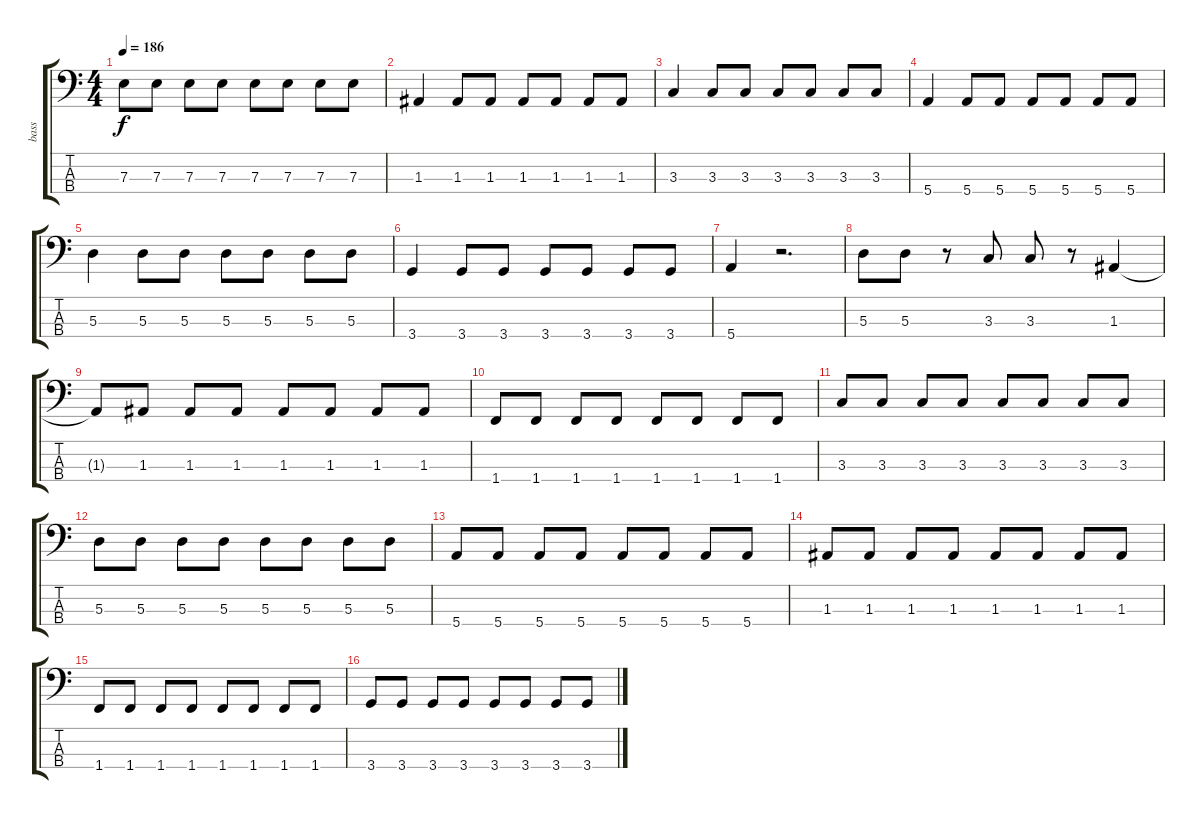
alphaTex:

\track ("bass" "bass") {instrument electricbasspick}
\staff {score tabs}
\tuning (G2 D2 A1 E1) {hide}
\ts (4 4)
\tempo 186
\clef f4
\ks c
7.3.8{dy f} 7.3.8 7.3.8 7.3.8 7.3.8 7.3.8 7.3.8 7.3.8 |
1.3.4 1.3.8 1.3.8 1.3.8 1.3.8 1.3.8 1.3.8 |
3.3.4 3.3.8 3.3.8 3.3.8 3.3.8 3.3.8 3.3.8 |
5.4.4 5.4.8 5.4.8 5.4.8 5.4.8 5.4.8 5.4.8 |
5.3.4 5.3.8 5.3.8 5.3.8 5.3.8 5.3.8 5.3.8 |
3.4.4 3.4.8 3.4.8 3.4.8 3.4.8 3.4.8 3.4.8 |
5.4.4 r.2{d} |
5.3.8 5.3.8 r.8 3.3.8 3.3.8 r.8 1.3.4 |
1.3{t}.8 1.3.8 1.3.8 1.3.8 1.3.8 1.3.8 1.3.8 1.3.8 |
1.4.8 1.4.8 1.4.8 1.4.8 1.4.8 1.4.8 1.4.8 1.4.8 |
3.3.8 3.3.8 3.3.8 3.3.8 3.3.8 3.3.8 3.3.8 3.3.8 |
5.3.8 5.3.8 5.3.8 5.3.8 5.3.8 5.3.8 5.3.8 5.3.8 |
5.4.8 5.4.8 5.4.8 5.4.8 5.4.8 5.4.8 5.4.8 5.4.8 |
1.3.8 1.3.8 1.3.8 1.3.8 1.3.8 1.3.8 1.3.8 1.3.8 |
1.4.8 1.4.8 1.4.8 1.4.8 1.4.8 1.4.8 1.4.8 1.4.8 |
3.4.8 3.4.8 3.4.8 3.4.8 3.4.8 3.4.8 3.4.8 3.4.8
